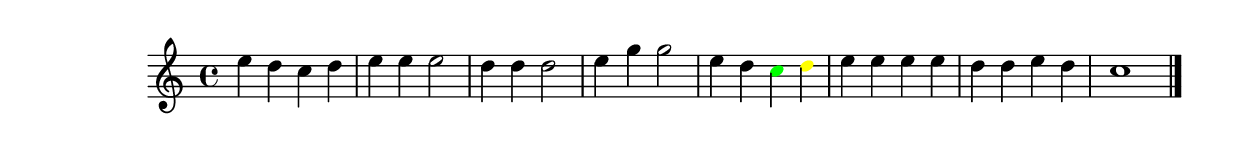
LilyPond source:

\version "2.18.2"
\language "english"

\header {
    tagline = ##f
}

\layout {}

\paper {}

\score {
    \new Score
    <<
        \new Staff
        {
            {   % measure
                \time 4/4
                \tweak color #black
                e''4
                \tweak color #black
                d''4
                \tweak color #black
                c''4
                \tweak color #black
                d''4
            }   % measure
            {   % measure
                \tweak color #black
                e''4
                \tweak color #black
                e''4
                \tweak color #black
                e''2
            }   % measure
            {   % measure
                \tweak color #black
                d''4
                \tweak color #black
                d''4
                \tweak color #black
                d''2
            }   % measure
            {   % measure
                \tweak color #black
                e''4
                \tweak color #black
                g''4
                \tweak color #black
                g''2
            }   % measure
            {   % measure
                \tweak color #black
                e''4
                \tweak color #black
                d''4
                \tweak color #green
                c''4
                \tweak color #yellow
                d''4
            }   % measure
            {   % measure
                e''4
                e''4
                e''4
                e''4
            }   % measure
            {   % measure
                d''4
                d''4
                e''4
                d''4
            }   % measure
            {   % measure
                c''1
                \bar "|." %! SCORE1
            }   % measure
        }
    >>
}